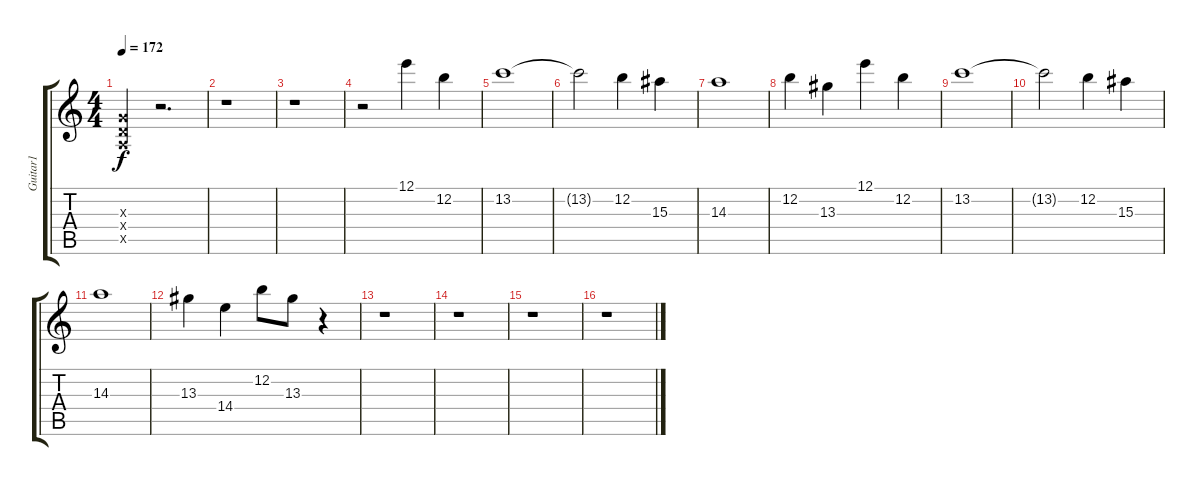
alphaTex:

\track ("Guitar1" "Guitar1") {instrument electricguitarmuted}
\staff {score tabs}
\tuning (E4 B3 G3 D3 A2 E2) {hide}
\ts (4 4)
\tempo 172
\clef g2
\ks c
(0.3{x} 0.4{x} 0.5{x}).4{dy f} r.2{d} |
r.1 |
r.1 |
r.2 12.1.4 12.2.4 |
13.2.1 |
13.2{t}.2 12.2.4 15.3.4 |
14.3.1 |
12.2.4 13.3.4 12.1.4 12.2.4 |
13.2.1 |
13.2{t}.2 12.2.4 15.3.4 |
14.3.1 |
13.3.4 14.4.4 12.2.8 13.3.8 r.4 |
r.1 |
r.1 |
r.1 |
r.1
